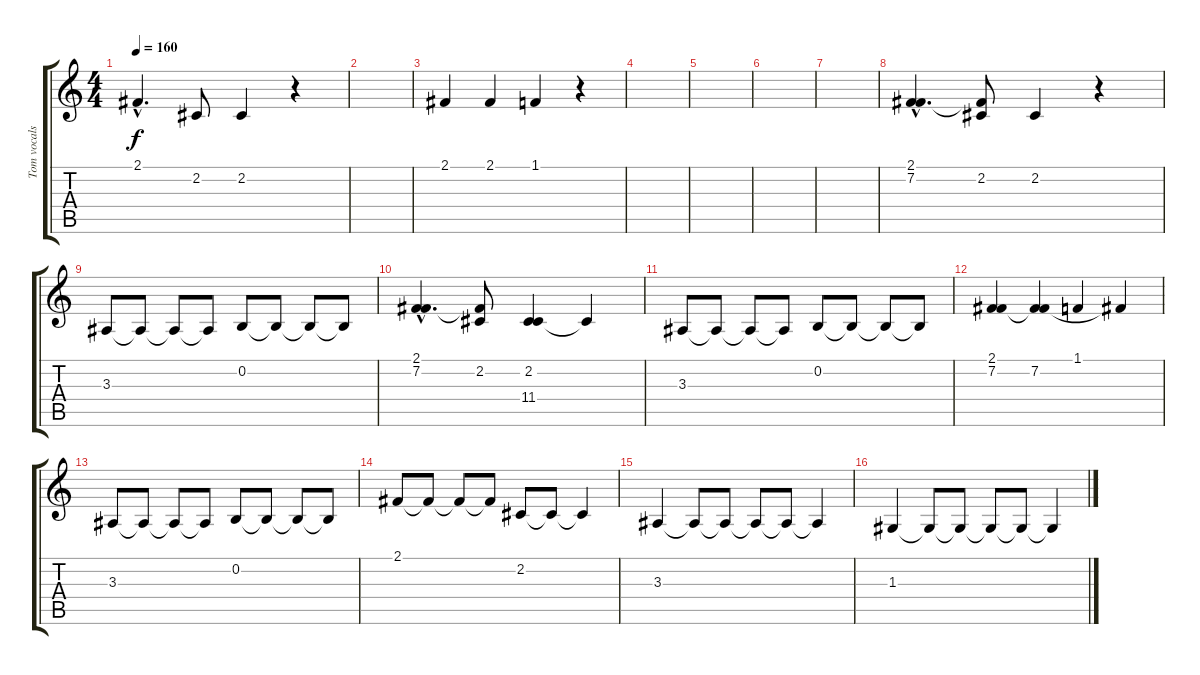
\track ("Tom vocals(2)" "Tom vocals") {instrument altosax}
\staff {score tabs}
\tuning (E4 B3 G3 D3 A2 E2) {hide}
\ts (4 4)
\tempo 160
\clef g2
\ks c
2.1{hac}.4{d dy f} 2.2.8 2.2.4 r.4 |
|
2.1.4 2.1.4 1.1.4 r.4 |
|
|
|
|
(2.1{hac} 7.2{hac}).4{d} (2.1{t} 2.2).8 2.2.4 r.4 |
3.3.8 3.3{t}.8 3.3{t}.8 3.3{t}.8 0.2.8 0.2{t}.8 0.2{t}.8 0.2{t}.8 |
(2.1{hac} 7.2{hac}).4{d} (2.1{t} 2.2).8 (2.2 11.4).4 11.4{t}.4 |
3.3.8 3.3{t}.8 3.3{t}.8 3.3{t}.8 0.2.8 0.2{t}.8 0.2{t}.8 0.2{t}.8 |
(2.1 7.2).4 (2.1{t} 7.2).4 1.1.4 7.2{t}.4 |
3.3.8 3.3{t}.8 3.3{t}.8 3.3{t}.8 0.2.8 0.2{t}.8 0.2{t}.8 0.2{t}.8 |
2.1.8 2.1{t}.8 2.1{t}.8 2.1{t}.8 2.2.8 2.2{t}.8 2.2{t}.4 |
3.3.4 3.3{t}.8 3.3{t}.8 3.3{t}.8 3.3{t}.8 3.3{t}.4 |
1.3.4 1.3{t}.8 1.3{t}.8 1.3{t}.8 1.3{t}.8 1.3{t}.4
